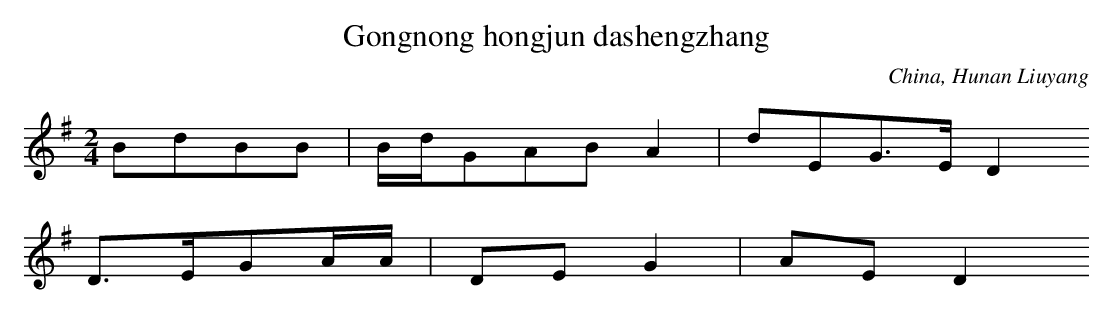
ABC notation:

X:1
T: Gongnong hongjun dashengzhang
O: China, Hunan Liuyang
M: 2/4
L: 1/16
K: G
B2d2B2B2 | BdG2A2B2A4 | d2E2G3ED4
D3EG2AA | D2E2G4 | A2E2D4
